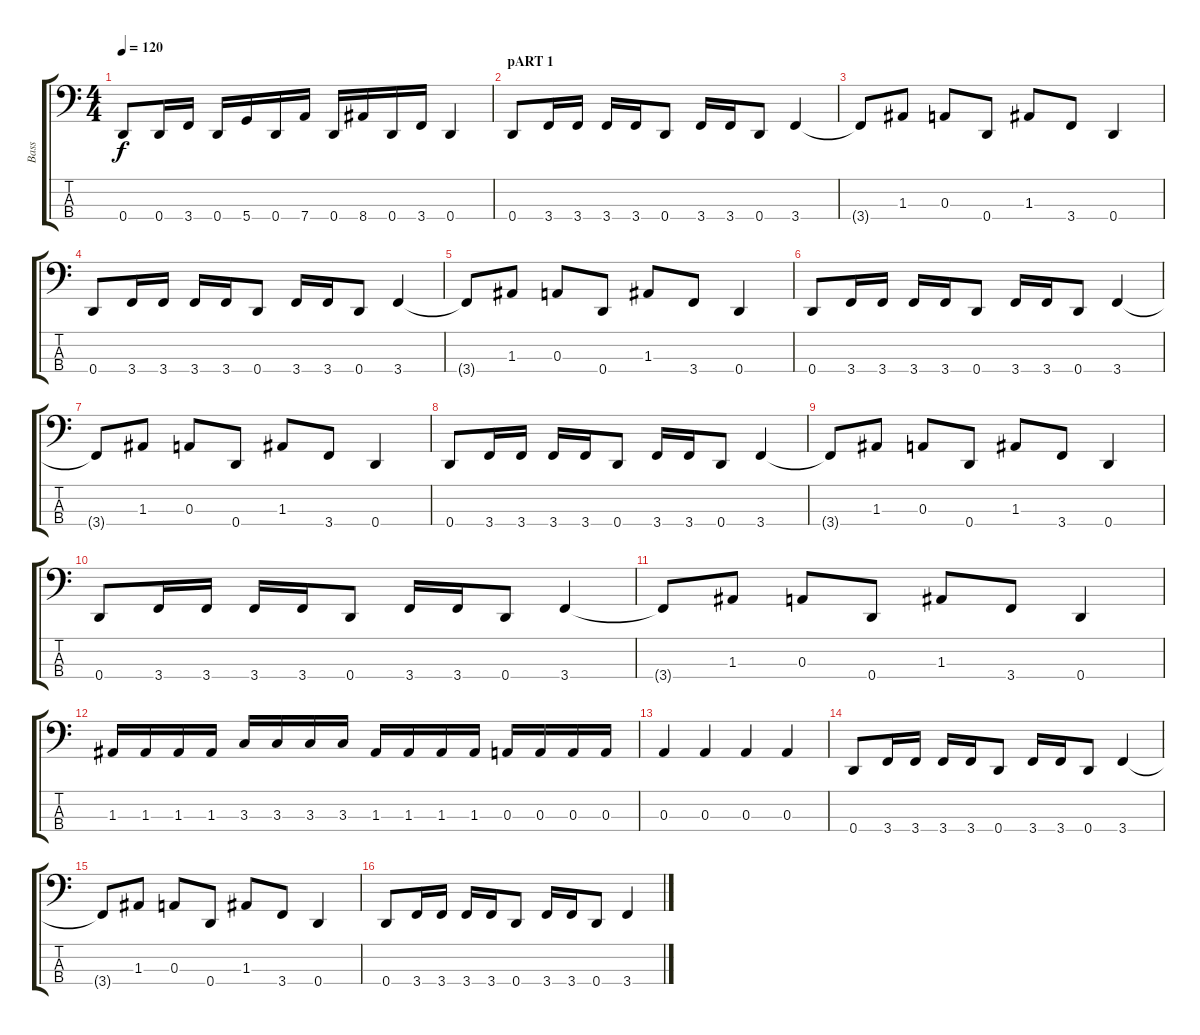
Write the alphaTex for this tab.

\track ("Bass" "Bass") {instrument electricbasspick}
\staff {score tabs}
\tuning (G2 D2 A1 D1) {hide}
\ts (4 4)
\tempo 120
\clef f4
\ks c
0.4.8{dy f instrument electricbasspick} 0.4.16 3.4.16 0.4.16 5.4.16 0.4.16 7.4.16 0.4.16 8.4.16 0.4.16 3.4.16 0.4.4 |
\section ("" "pART 1")
0.4.8 3.4.16 3.4.16 3.4.16 3.4.16 0.4.8 3.4.16 3.4.16 0.4.8 3.4.4 |
3.4{t}.8 1.3.8 0.3.8 0.4.8 1.3.8 3.4.8 0.4.4 |
0.4.8 3.4.16 3.4.16 3.4.16 3.4.16 0.4.8 3.4.16 3.4.16 0.4.8 3.4.4 |
3.4{t}.8 1.3.8 0.3.8 0.4.8 1.3.8 3.4.8 0.4.4 |
0.4.8 3.4.16 3.4.16 3.4.16 3.4.16 0.4.8 3.4.16 3.4.16 0.4.8 3.4.4 |
3.4{t}.8 1.3.8 0.3.8 0.4.8 1.3.8 3.4.8 0.4.4 |
0.4.8 3.4.16 3.4.16 3.4.16 3.4.16 0.4.8 3.4.16 3.4.16 0.4.8 3.4.4 |
3.4{t}.8 1.3.8 0.3.8 0.4.8 1.3.8 3.4.8 0.4.4 |
0.4.8 3.4.16 3.4.16 3.4.16 3.4.16 0.4.8 3.4.16 3.4.16 0.4.8 3.4.4 |
3.4{t}.8 1.3.8 0.3.8 0.4.8 1.3.8 3.4.8 0.4.4 |
1.3.16 1.3.16 1.3.16 1.3.16 3.3.16 3.3.16 3.3.16 3.3.16 1.3.16 1.3.16 1.3.16 1.3.16 0.3.16 0.3.16 0.3.16 0.3.16 |
0.3.4 0.3.4 0.3.4 0.3.4 |
0.4.8 3.4.16 3.4.16 3.4.16 3.4.16 0.4.8 3.4.16 3.4.16 0.4.8 3.4.4 |
3.4{t}.8 1.3.8 0.3.8 0.4.8 1.3.8 3.4.8 0.4.4 |
0.4.8 3.4.16 3.4.16 3.4.16 3.4.16 0.4.8 3.4.16 3.4.16 0.4.8 3.4.4
